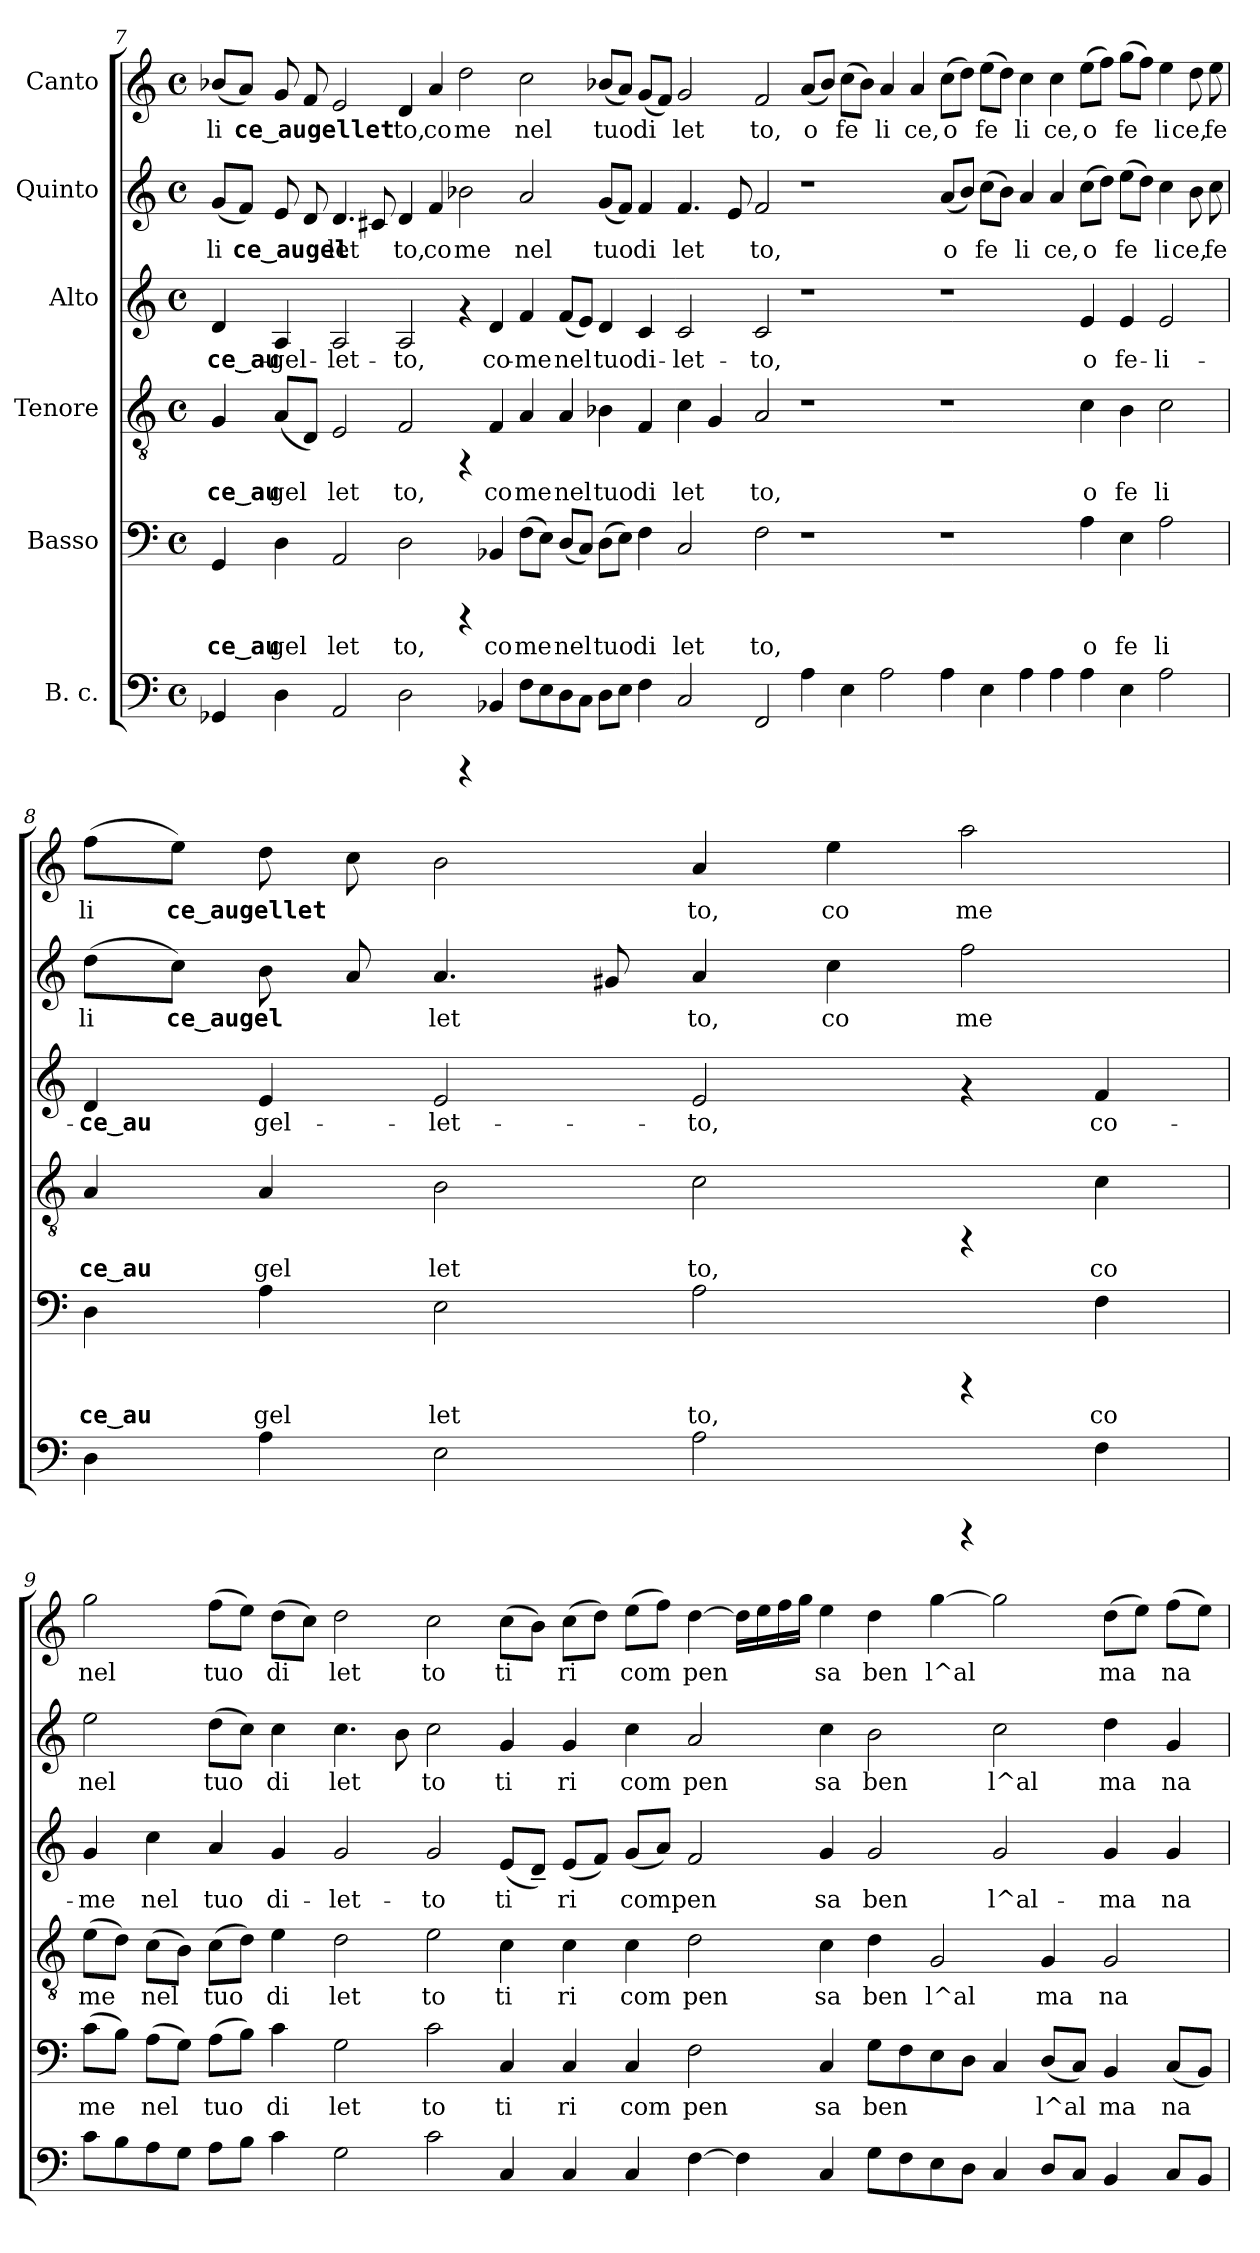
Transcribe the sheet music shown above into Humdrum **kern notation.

**kern	**kern	**text	**kern	**text	**kern	**text	**kern	**text	**kern	**text
*part6	*part5	*part5	*part4	*part4	*part3	*part3	*part2	*part2	*part1	*part1
*staff6	*staff5	*staff5	*staff4	*staff4	*staff3	*staff3	*staff2	*staff2	*staff1	*staff1
*I"B. c.	*I"Basso	*	*I"Tenore	*	*I"Alto	*	*I"Quinto	*	*I"Canto	*
!!LO:LB:g=z
*clefF4	*clefF4	*	*clefGv2	*	*clefG2	*	*clefG2	*	*clefG2	*
*k[]	*k[]	*	*k[]	*	*k[]	*	*k[]	*	*k[]	*
*C:	*C:	*	*C:	*	*C:	*	*C:	*	*C:	*
*M4/4	*M4/4	*	*M4/4	*	*M4/4	*	*M4/4	*	*M4/4	*
*met(c)	*met(c)	*	*met(c)	*	*met(c)	*	*met(c)	*	*met(c)	*
=7	=7	=7	=7	=7	=7	=7	=7	=7	=7	=7
!	!	!LO:LY:b:cj	!	!LO:LY:b:rj	!	!LO:LY:b:rj	!	!LO:LY:b:rj	!	!LO:LY:b:rj
4GG-/	4GG/	ce‿au	4G/	-ce‿au	4d/	ce‿au-	(<8g/L	li	(<8b-X/L	li
!	!	!	!	!	!	!	!	!LO:LY:b:rj	!	!LO:LY:b:rj
.	.	.	.	.	.	.	8f/J)	ce‿augel	8a/J)	ce‿augellet
!	!	!LO:LY:b:cj	!	!LO:LY:b:rj	!	!LO:LY:b:rj	!	!LO:LY:b:rj	!	!LO:LY:b:rj
4D\	4D\	gel	(<8A/L	gel	4A/	-gel-	8e/	.	8g/	.
!	!	!	!	!LO:LY:b:rj	!	!	!	!LO:LY:b:rj	!	!LO:LY:b:rj
.	.	.	8D/J)	.	.	.	8d/	.	8f/	.
!	!	!LO:LY:b:cj	!	!LO:LY:b:rj	!	!LO:LY:b:rj	!	!LO:LY:b:rj	!	!LO:LY:b:rj
2AA/	2AA/	let	2E/	let	2A/	-let-	4.d/	let	2e/	.
!	!	!	!	!	!	!	!	!LO:LY:b:rj	!	!
.	.	.	.	.	.	.	8c#X/	.	.	.
!	!	!LO:LY:b:cj	!	!LO:LY:b:rj	!	!LO:LY:b:rj	!	!LO:LY:b:rj	!	!LO:LY:b:rj
2D\	2D\	to,	2F/	to,	2A/	-to,	4d/	to,	4d/	to,
!	!	!	!	!	!	!	!	!LO:LY:b:rj	!	!LO:LY:b:rj
.	.	.	.	.	.	.	4f/	co	4a/	co
!	!	!	!	!	!	!	!	!LO:LY:b:rj	!	!LO:LY:b:rj
4rCCC	4rCCC	.	4rFF	.	4rf	.	2b-X\	me	2dd\	me
!	!	!LO:LY:b:cj	!	!LO:LY:b:rj	!	!LO:LY:b:rj	!	!	!	!
4BB-X/	4BB-X/	co	4F/	co	4d/	co-	.	.	.	.
!	!	!LO:LY:b:cj	!	!LO:LY:b:rj	!	!LO:LY:b:rj	!	!LO:LY:b:rj	!	!LO:LY:b:rj
8F\L	(>8F\L	me	4A/	me	4f/	-me	2a/	nel	2cc\	nel
!	!	!LO:LY:b:cj	!	!	!	!	!	!	!	!
8E\	8E\J)	.	.	.	.	.	.	.	.	.
!	!	!LO:LY:b:cj	!	!LO:LY:b:rj	!	!LO:LY:b:rj	!	!	!	!
8D\	(<8D/L	nel	4A/	nel	(<8f/L	nel	.	.	.	.
!	!	!LO:LY:b:cj	!	!	!	!LO:LY:b:rj	!	!	!	!
8C\J	8C/J)	.	.	.	8e/J)	.	.	.	.	.
!	!	!LO:LY:b:cj	!	!LO:LY:b:rj	!	!LO:LY:b:rj	!	!LO:LY:b:rj	!	!LO:LY:b:rj
8D\L	(>8D\L	tuo	4B-X\	tuo	4d/	tuo	(<8g/L	tuo	(<8b-X/L	tuo
!	!	!LO:LY:b:cj	!	!	!	!	!	!LO:LY:b:rj	!	!LO:LY:b:rj
8E\J	8E\J)	.	.	.	.	.	8f/J)	.	8a/J)	.
!	!	!LO:LY:b:cj	!	!LO:LY:b:rj	!	!LO:LY:b:rj	!	!LO:LY:b:rj	!	!LO:LY:b:rj
4F\	4F\	di	4F/	di	4c/	di-	4f/	di	(<8g/L	di
!	!	!	!	!	!	!	!	!	!	!LO:LY:b:rj
.	.	.	.	.	.	.	.	.	8f/J)	.
!	!	!LO:LY:b:cj	!	!LO:LY:b:rj	!	!LO:LY:b:rj	!	!LO:LY:b:rj	!	!LO:LY:b:rj
2C/	2C/	let	4c\	let	2c/	-let-	4.f/	let	2g/	let
!	!	!	!	!LO:LY:b:rj	!	!	!	!	!	!
.	.	.	4G/	.	.	.	.	.	.	.
!	!	!	!	!	!	!	!	!LO:LY:b:rj	!	!
.	.	.	.	.	.	.	8e/	.	.	.
!	!	!LO:LY:b:cj	!	!LO:LY:b:rj	!	!LO:LY:b:rj	!	!LO:LY:b:rj	!	!LO:LY:b:rj
2FF/	2F\	to,	2A/	to,	2c/	-to,	2f/	to,	2f/	to,
!	!	!	!	!	!	!	!	!	!	!LO:LY:b:rj
4A\	1r	.	1r	.	1r	.	1r	.	(<8a/L	o
!	!	!	!	!	!	!	!	!	!	!LO:LY:b:rj
.	.	.	.	.	.	.	.	.	8b-/J)	.
!	!	!	!	!	!	!	!	!	!	!LO:LY:b:rj
4E\	.	.	.	.	.	.	.	.	(>8cc\L	fe
!	!	!	!	!	!	!	!	!	!	!LO:LY:b:rj
.	.	.	.	.	.	.	.	.	8b-\J)	.
!	!	!	!	!	!	!	!	!	!	!LO:LY:b:rj
2A\	.	.	.	.	.	.	.	.	4a/	li
!	!	!	!	!	!	!	!	!	!	!LO:LY:b:rj
.	.	.	.	.	.	.	.	.	4a/	ce,
!	!	!	!	!	!	!	!	!LO:LY:b:rj	!	!LO:LY:b:rj
4A\	1r	.	1r	.	1r	.	(<8a/L	o	(>8cc\L	o
!	!	!	!	!	!	!	!	!LO:LY:b:rj	!	!LO:LY:b:rj
.	.	.	.	.	.	.	8b-/J)	.	8dd\J)	.
!	!	!	!	!	!	!	!	!LO:LY:b:rj	!	!LO:LY:b:rj
4E\	.	.	.	.	.	.	(>8cc\L	fe	(>8ee\L	fe
!	!	!	!	!	!	!	!	!LO:LY:b:rj	!	!LO:LY:b:rj
.	.	.	.	.	.	.	8b-\J)	.	8dd\J)	.
!	!	!	!	!	!	!	!	!LO:LY:b:rj	!	!LO:LY:b:rj
4A\	.	.	.	.	.	.	4a/	li	4cc\	li
!	!	!	!	!	!	!	!	!LO:LY:b:rj	!	!LO:LY:b:rj
4A\	.	.	.	.	.	.	4a/	ce,	4cc\	ce,
!	!	!LO:LY:b:cj	!	!LO:LY:b:rj	!	!LO:LY:b:rj	!	!LO:LY:b:rj	!	!LO:LY:b:rj
4A\	4A\	o	4c\	o	4e/	o	(>8cc\L	o	(>8ee\L	o
!	!	!	!	!	!	!	!	!LO:LY:b:rj	!	!LO:LY:b:rj
.	.	.	.	.	.	.	8dd\J)	.	8ff\J)	.
!	!	!LO:LY:b:cj	!	!LO:LY:b:rj	!	!LO:LY:b:rj	!	!LO:LY:b:rj	!	!LO:LY:b:rj
4E\	4E\	fe	4B-\	fe	4e/	fe-	(>8ee\L	fe	(>8gg\L	fe
!	!	!	!	!	!	!	!	!LO:LY:b:rj	!	!LO:LY:b:rj
.	.	.	.	.	.	.	8dd\J)	.	8ff\J)	.
!	!	!LO:LY:b:cj	!	!LO:LY:b:rj	!	!LO:LY:b:rj	!	!LO:LY:b:rj	!	!LO:LY:b:rj
2A\	2A\	li	2c\	li	2e/	-li-	4cc\	li	4ee\	li
!	!	!	!	!	!	!	!	!LO:LY:b:rj	!	!LO:LY:b:rj
.	.	.	.	.	.	.	8b-\	ce,	8dd\	ce,
!	!	!	!	!	!	!	!	!LO:LY:b:rj	!	!LO:LY:b:rj
.	.	.	.	.	.	.	8cc\	fe	8ee\	fe
!!LO:PB:g=z
=8	=8	=8	=8	=8	=8	=8	=8	=8	=8	=8
!	!	!LO:LY:b:cj	!	!LO:LY:b:rj	!	!LO:LY:b:rj	!	!LO:LY:b:rj	!	!LO:LY:b:rj
4D\	4D\	ce‿au	4A/	ce‿au	4d/	-ce‿au	(>8dd\L	li	(>8ff\L	li
!	!	!	!	!	!	!	!	!LO:LY:b:rj	!	!LO:LY:b:rj
.	.	.	.	.	.	.	8cc\J)	ce‿augel	8ee\J)	ce‿augellet
!	!	!LO:LY:b:cj	!	!LO:LY:b:rj	!	!LO:LY:b:rj	!	!LO:LY:b:rj	!	!LO:LY:b:rj
4A\	4A\	gel	4A/	gel	4e/	gel-	8b\	.	8dd\	.
!	!	!	!	!	!	!	!	!LO:LY:b:rj	!	!LO:LY:b:rj
.	.	.	.	.	.	.	8a/	.	8cc\	.
!	!	!LO:LY:b:cj	!	!LO:LY:b:rj	!	!LO:LY:b:rj	!	!LO:LY:b:rj	!	!LO:LY:b:rj
2E\	2E\	let	2B\	let	2e/	-let-	4.a/	let	2b\	.
!	!	!	!	!	!	!	!	!LO:LY:b:rj	!	!
.	.	.	.	.	.	.	8g#X/	.	.	.
!	!	!LO:LY:b:cj	!	!LO:LY:b:rj	!	!LO:LY:b:rj	!	!LO:LY:b:rj	!	!LO:LY:b:rj
2A\	2A\	to,	2c\	to,	2e/	-to,	4a/	to,	4a/	to,
!	!	!	!	!	!	!	!	!LO:LY:b:rj	!	!LO:LY:b:rj
.	.	.	.	.	.	.	4cc\	co	4ee\	co
!	!	!	!	!	!	!	!	!LO:LY:b:rj	!	!LO:LY:b:rj
4rCCC	4rCCC	.	4rFF	.	4rf	.	2ff\	me	2aa\	me
!	!	!LO:LY:b:cj	!	!LO:LY:b:rj	!	!LO:LY:b:rj	!	!	!	!
4F\	4F\	co	4c\	co	4f/	co-	.	.	.	.
=9	=9	=9	=9	=9	=9	=9	=9	=9	=9	=9
!	!	!LO:LY:b:cj	!	!LO:LY:b:rj	!	!LO:LY:b:rj	!	!LO:LY:b:rj	!	!LO:LY:b:rj
8c\L	(>8c\L	me	(>8e\L	me	4g/	-me	2ee\	nel	2gg\	nel
!	!	!LO:LY:b:cj	!	!LO:LY:b:rj	!	!	!	!	!	!
8B\	8B\J)	.	8d\J)	.	.	.	.	.	.	.
!	!	!LO:LY:b:cj	!	!LO:LY:b:rj	!	!LO:LY:b:rj	!	!	!	!
8A\	(>8A\L	nel	(>8c\L	nel	4cc\	nel	.	.	.	.
!	!	!LO:LY:b:cj	!	!LO:LY:b:rj	!	!	!	!	!	!
8G\J	8G\J)	.	8B\J)	.	.	.	.	.	.	.
!	!	!LO:LY:b:cj	!	!LO:LY:b:rj	!	!LO:LY:b:rj	!	!LO:LY:b:rj	!	!LO:LY:b:rj
8A\L	(>8A\L	tuo	(>8c\L	tuo	4a/	tuo	(>8dd\L	tuo	(>8ff\L	tuo
!	!	!LO:LY:b:cj	!	!LO:LY:b:rj	!	!	!	!LO:LY:b:rj	!	!LO:LY:b:rj
8B\J	8B\J)	.	8d\J)	.	.	.	8cc\J)	.	8ee\J)	.
!	!	!LO:LY:b:cj	!	!LO:LY:b:rj	!	!LO:LY:b:rj	!	!LO:LY:b:rj	!	!LO:LY:b:rj
4c\	4c\	di	4e\	di	4g/	di-	4cc\	di	(>8dd\L	di
!	!	!	!	!	!	!	!	!	!	!LO:LY:b:rj
.	.	.	.	.	.	.	.	.	8cc\J)	.
!	!	!LO:LY:b:cj	!	!LO:LY:b:rj	!	!LO:LY:b:rj	!	!LO:LY:b:rj	!	!LO:LY:b:rj
2G\	2G\	let	2d\	let	2g/	-let-	4.cc\	let	2dd\	let
!	!	!	!	!	!	!	!	!LO:LY:b:rj	!	!
.	.	.	.	.	.	.	8b\	.	.	.
!	!	!LO:LY:b:cj	!	!LO:LY:b:rj	!	!LO:LY:b:rj	!	!LO:LY:b:rj	!	!LO:LY:b:rj
2c\	2c\	to	2e\	to	2g/	-to	2cc\	to	2cc\	to
!	!	!LO:LY:b:cj	!	!LO:LY:b:rj	!	!LO:LY:b:rj	!	!LO:LY:b:rj	!	!LO:LY:b:rj
4C/	4C/	ti	4c\	ti	(<8e/L	ti	4g/	ti	(>8cc\L	ti
!	!	!	!	!	!	!LO:LY:b:rj	!	!	!	!LO:LY:b:rj
.	.	.	.	.	8d~</J)	.	.	.	8b\J)	.
!	!	!LO:LY:b:cj	!	!LO:LY:b:rj	!	!LO:LY:b:rj	!	!LO:LY:b:rj	!	!LO:LY:b:rj
4C/	4C/	ri	4c\	ri	(<8e/L	ri-	4g/	ri	(>8cc\L	ri
!	!	!	!	!	!	!LO:LY:b:rj	!	!	!	!LO:LY:b:rj
.	.	.	.	.	8f/J)	--	.	.	8dd\J)	.
!	!	!LO:LY:b:cj	!	!LO:LY:b:rj	!	!LO:LY:b:rj	!	!LO:LY:b:rj	!	!LO:LY:b:rj
4C/	4C/	com	4c\	com	(<8g/L	-compen-	4cc\	com	(>8ee\L	com
!	!	!	!	!	!	!LO:LY:b:rj	!	!	!	!LO:LY:b:rj
.	.	.	.	.	8a/J)	--	.	.	8ff\J)	.
!	!	!LO:LY:b:cj	!	!LO:LY:b:rj	!	!LO:LY:b:rj	!	!LO:LY:b:rj	!	!LO:LY:b:rj
[>4F\	2F\	pen	2d\	pen	2f/	--	2a/	pen	[>4dd\	pen
!	!	!	!	!	!	!	!	!	!	!LO:LY:b:rj
4F\]	.	.	.	.	.	.	.	.	16dd\L]	.
!	!	!	!	!	!	!	!	!	!	!LO:LY:b:rj
.	.	.	.	.	.	.	.	.	16ee\	.
!	!	!	!	!	!	!	!	!	!	!LO:LY:b:rj
.	.	.	.	.	.	.	.	.	16ff\	.
!	!	!	!	!	!	!	!	!	!	!LO:LY:b:rj
.	.	.	.	.	.	.	.	.	16gg\J	.
!	!	!LO:LY:b:cj	!	!LO:LY:b:rj	!	!LO:LY:b:rj	!	!LO:LY:b:rj	!	!LO:LY:b:rj
4C/	4C/	sa	4c\	sa	4g/	-sa	4cc\	sa	4ee\	sa
!	!	!LO:LY:b:cj	!	!LO:LY:b:rj	!	!LO:LY:b:rj	!	!LO:LY:b:rj	!	!LO:LY:b:rj
8G\L	8G\L	ben	4d\	ben	2g/	ben	2b\	ben	4dd\	ben
!	!	!LO:LY:b:cj	!	!	!	!	!	!	!	!
8F\	8F\	.	.	.	.	.	.	.	.	.
!	!	!LO:LY:b:cj	!	!LO:LY:b:rj	!	!	!	!	!	!LO:LY:b:rj
8E\	8E\	.	2G/	l^al	.	.	.	.	[>4gg\	l^al
!	!	!LO:LY:b:cj	!	!	!	!	!	!	!	!
8D\J	8D\J	.	.	.	.	.	.	.	.	.
!	!	!LO:LY:b:cj	!	!	!	!LO:LY:b:rj	!	!LO:LY:b:rj	!	!LO:LY:b:rj
4C/	4C/	.	.	.	2g/	l^al-	2cc\	l^al	2gg\]	.
!	!	!LO:LY:b:cj	!	!LO:LY:b:rj	!	!	!	!	!	!
8D/L	(<8D/L	l^al	4G/	ma	.	.	.	.	.	.
!	!	!LO:LY:b:cj	!	!	!	!	!	!	!	!
8C/J	8C/J)	.	.	.	.	.	.	.	.	.
!	!	!LO:LY:b:cj	!	!LO:LY:b:rj	!	!LO:LY:b:rj	!	!LO:LY:b:rj	!	!LO:LY:b:rj
4BB/	4BB/	ma	2G/	na	4g/	-ma	4dd\	ma	(>8dd\L	ma
!	!	!	!	!	!	!	!	!	!	!LO:LY:b:rj
.	.	.	.	.	.	.	.	.	8ee\J)	.
!	!	!LO:LY:b:cj	!	!	!	!LO:LY:b:rj	!	!LO:LY:b:rj	!	!LO:LY:b:rj
8C/L	(<8C/L	na	.	.	4g/	na-	4g/	na	(>8ff\L	na
!	!	!LO:LY:b:cj	!	!	!	!	!	!	!	!LO:LY:b:rj
8BB/J	8BB/J)	.	.	.	.	.	.	.	8ee\J)	.
=	=	=	=	=	=	=	=	=	=	=
*-	*-	*-	*-	*-	*-	*-	*-	*-	*-	*-
